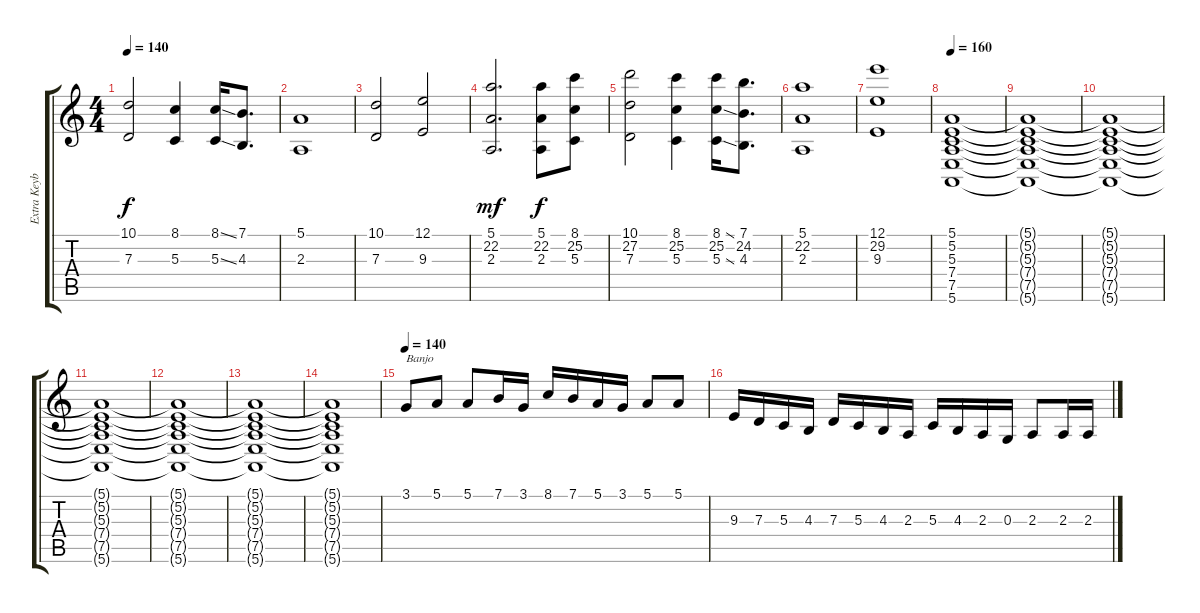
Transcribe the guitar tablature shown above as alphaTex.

\track ("Extra Keyboard" "Extra Keyb") {instrument tremolostrings}
\staff {score tabs}
\tuning (E4 B3 G3 D3 A2 E2) {hide}
\ts (4 4)
\tempo 140
\clef g2
\ks c
(10.1 7.3).2{dy f} (8.1 5.3).4 (8.1{ss} 5.3{ss}).16 (7.1 4.3).8{d} |
(5.1 2.3).1 |
(10.1 7.3).2 (12.1 9.3).2 |
(5.1 22.2 2.3).2{d dy mf} (5.1 22.2 2.3).8{dy f} (8.1 25.2 5.3).8 |
(10.1 27.2 7.3).2 (8.1 25.2 5.3).4 (8.1{ss} 25.2 5.3{ss}).16 (7.1 24.2 4.3).8{d} |
(5.1 22.2 2.3).1 |
(12.1 29.2 9.3).1 |
\tempo 160
(5.1 5.2 5.3 7.4 7.5 5.6).1{balance 8} |
(5.1{t} 5.2{t} 5.3{t} 7.4{t} 7.5{t} 5.6{t}).1 |
(5.1{t} 5.2{t} 5.3{t} 7.4{t} 7.5{t} 5.6{t}).1 |
(5.1{t} 5.2{t} 5.3{t} 7.4{t} 7.5{t} 5.6{t}).1 |
(5.1{t} 5.2{t} 5.3{t} 7.4{t} 7.5{t} 5.6{t}).1 |
(5.1{t} 5.2{t} 5.3{t} 7.4{t} 7.5{t} 5.6{t}).1 |
(5.1{t} 5.2{t} 5.3{t} 7.4{t} 7.5{t} 5.6{t}).1 |
\tempo 140
3.1.8{txt "Banjo" volume 6 balance 8 instrument banjo} 5.1.8 5.1.8 7.1.16 3.1.16 8.1.16 7.1.16 5.1.16 3.1.16 5.1.8 5.1.8 |
9.3.16 7.3.16 5.3.16 4.3.16 7.3.16 5.3.16 4.3.16 2.3.16 5.3.16 4.3.16 2.3.16 0.3.16 2.3.8 2.3.16 2.3.16
